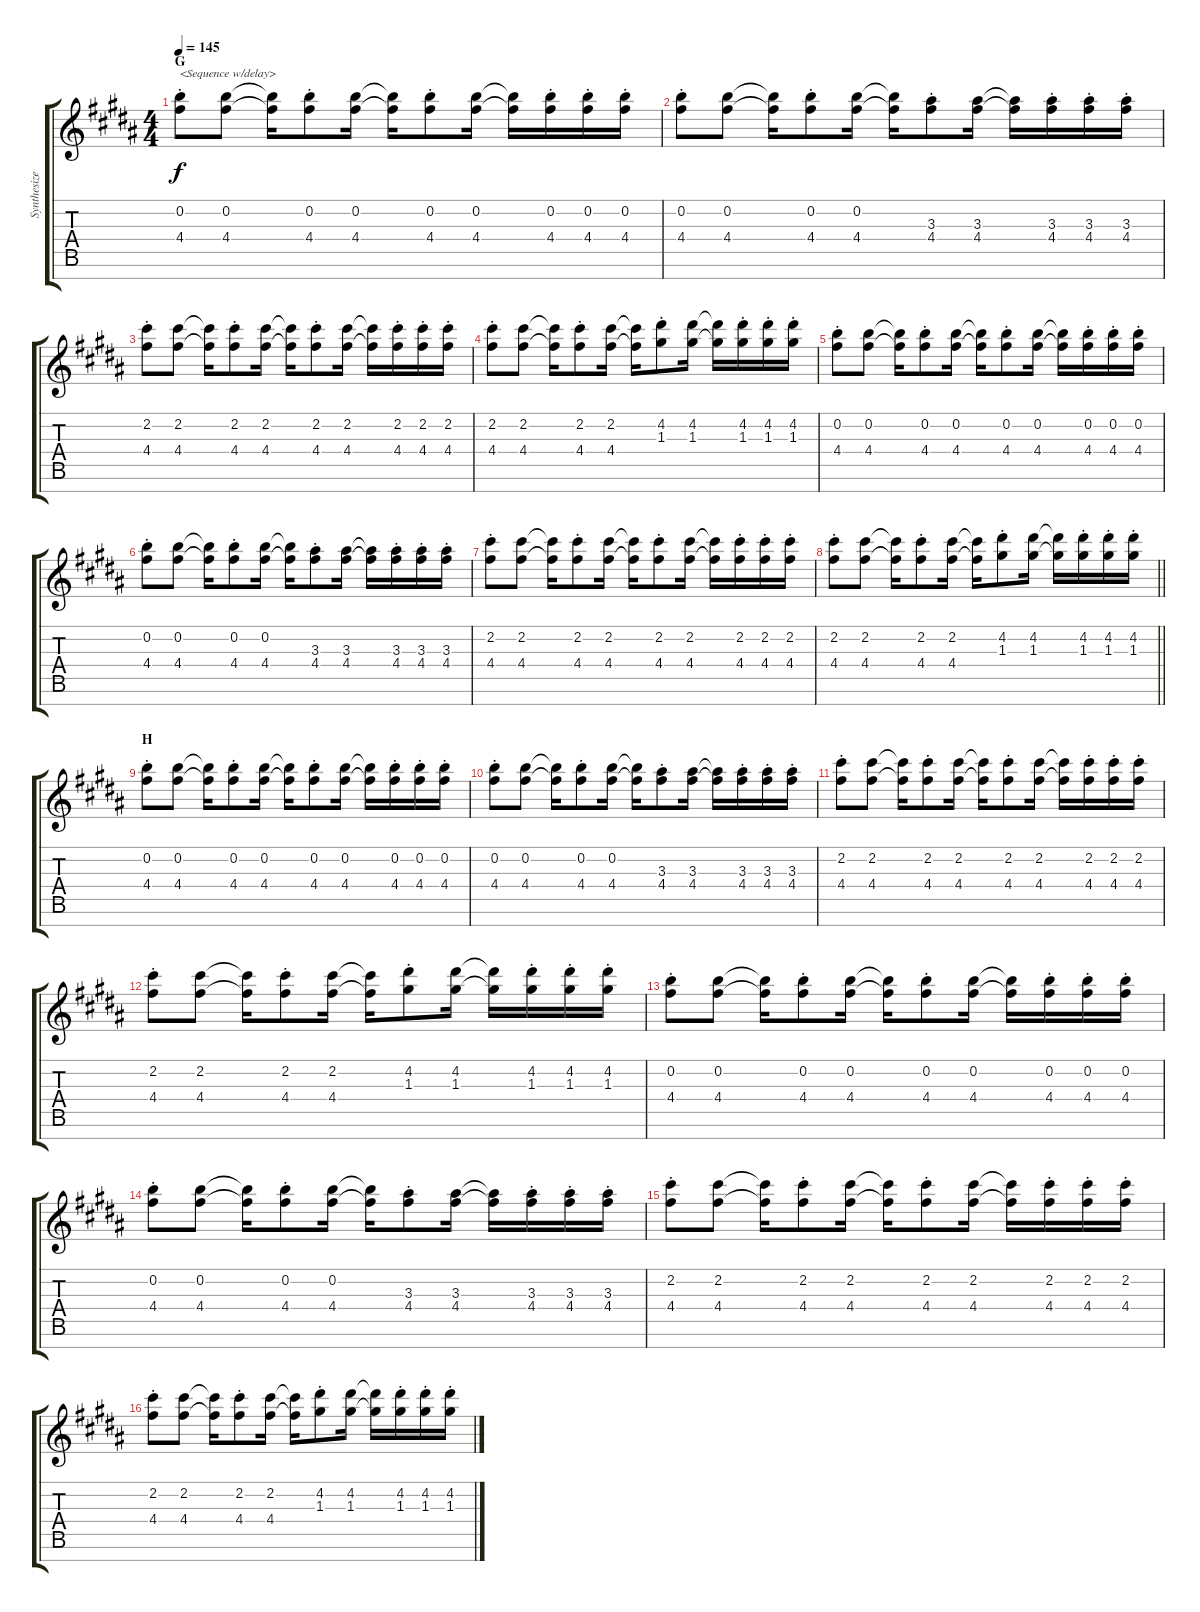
\track ("Synthesizer I" "Synthesize") {instrument lead2sawtooth}
\staff {score tabs}
\tuning (E5 B4 G4 D4 A3 E3 B2) {hide}
\ts (4 4)
\section ("" "G")
\tempo 145
\clef g2
\ks b
(0.2{st} 4.4{st}).8{ot 8vb txt "<Sequence w/delay>" dy f} (0.2 4.4).8{ot 8vb} (0.2{t} 4.4{t}).16{ot 8vb} (0.2{st} 4.4{st}).8{ot 8vb} (0.2 4.4).16{ot 8vb} (0.2{t} 4.4{t}).16{ot 8vb} (0.2{st} 4.4{st}).8{ot 8vb} (0.2 4.4).16{ot 8vb} (0.2{t} 4.4{t}).16{ot 8vb} (0.2{st} 4.4{st}).16{ot 8vb} (0.2{st} 4.4{st}).16{ot 8vb} (0.2{st} 4.4{st}).16{ot 8vb} |
(0.2{st} 4.4{st}).8{ot 8vb} (0.2 4.4).8{ot 8vb} (0.2{t} 4.4{t}).16{ot 8vb} (0.2{st} 4.4{st}).8{ot 8vb} (0.2 4.4).16{ot 8vb} (0.2{t} 4.4{t}).16{ot 8vb} (3.3{st} 4.4{st}).8{ot 8vb} (3.3 4.4).16{ot 8vb} (3.3{t} 4.4{t}).16{ot 8vb} (3.3{st} 4.4{st}).16{ot 8vb} (3.3{st} 4.4{st}).16{ot 8vb} (3.3{st} 4.4{st}).16{ot 8vb} |
(2.2{st} 4.4{st}).8{ot 8vb} (2.2 4.4).8{ot 8vb} (2.2{t} 4.4{t}).16{ot 8vb} (2.2{st} 4.4{st}).8{ot 8vb} (2.2 4.4).16{ot 8vb} (2.2{t} 4.4{t}).16{ot 8vb} (2.2{st} 4.4{st}).8{ot 8vb} (2.2 4.4).16{ot 8vb} (2.2{t} 4.4{t}).16{ot 8vb} (2.2{st} 4.4{st}).16{ot 8vb} (2.2{st} 4.4{st}).16{ot 8vb} (2.2{st} 4.4{st}).16{ot 8vb} |
(2.2{st} 4.4{st}).8{ot 8vb} (2.2 4.4).8{ot 8vb} (2.2{t} 4.4{t}).16{ot 8vb} (2.2{st} 4.4{st}).8{ot 8vb} (2.2 4.4).16{ot 8vb} (2.2{t} 4.4{t}).16{ot 8vb} (4.2{st} 1.3{st}).8{ot 8vb} (4.2 1.3).16{ot 8vb} (4.2{t} 1.3{t}).16{ot 8vb} (4.2{st} 1.3{st}).16{ot 8vb} (4.2{st} 1.3{st}).16{ot 8vb} (4.2{st} 1.3{st}).16{ot 8vb} |
(0.2{st} 4.4{st}).8{ot 8vb} (0.2 4.4).8{ot 8vb} (0.2{t} 4.4{t}).16{ot 8vb} (0.2{st} 4.4{st}).8{ot 8vb} (0.2 4.4).16{ot 8vb} (0.2{t} 4.4{t}).16{ot 8vb} (0.2{st} 4.4{st}).8{ot 8vb} (0.2 4.4).16{ot 8vb} (0.2{t} 4.4{t}).16{ot 8vb} (0.2{st} 4.4{st}).16{ot 8vb} (0.2{st} 4.4{st}).16{ot 8vb} (0.2{st} 4.4{st}).16{ot 8vb} |
(0.2{st} 4.4{st}).8{ot 8vb} (0.2 4.4).8{ot 8vb} (0.2{t} 4.4{t}).16{ot 8vb} (0.2{st} 4.4{st}).8{ot 8vb} (0.2 4.4).16{ot 8vb} (0.2{t} 4.4{t}).16{ot 8vb} (3.3{st} 4.4{st}).8{ot 8vb} (3.3 4.4).16{ot 8vb} (3.3{t} 4.4{t}).16{ot 8vb} (3.3{st} 4.4{st}).16{ot 8vb} (3.3{st} 4.4{st}).16{ot 8vb} (3.3{st} 4.4{st}).16{ot 8vb} |
(2.2{st} 4.4{st}).8{ot 8vb} (2.2 4.4).8{ot 8vb} (2.2{t} 4.4{t}).16{ot 8vb} (2.2{st} 4.4{st}).8{ot 8vb} (2.2 4.4).16{ot 8vb} (2.2{t} 4.4{t}).16{ot 8vb} (2.2{st} 4.4{st}).8{ot 8vb} (2.2 4.4).16{ot 8vb} (2.2{t} 4.4{t}).16{ot 8vb} (2.2{st} 4.4{st}).16{ot 8vb} (2.2{st} 4.4{st}).16{ot 8vb} (2.2{st} 4.4{st}).16{ot 8vb} |
\barLineRight lightlight
(2.2{st} 4.4{st}).8{ot 8vb} (2.2 4.4).8{ot 8vb} (2.2{t} 4.4{t}).16{ot 8vb} (2.2{st} 4.4{st}).8{ot 8vb} (2.2 4.4).16{ot 8vb} (2.2{t} 4.4{t}).16{ot 8vb} (4.2{st} 1.3{st}).8{ot 8vb} (4.2 1.3).16{ot 8vb} (4.2{t} 1.3{t}).16{ot 8vb} (4.2{st} 1.3{st}).16{ot 8vb} (4.2{st} 1.3{st}).16{ot 8vb} (4.2{st} 1.3{st}).16{ot 8vb} |
\section ("" "H")
(0.2{st} 4.4{st}).8{ot 8vb} (0.2 4.4).8{ot 8vb} (0.2{t} 4.4{t}).16{ot 8vb} (0.2{st} 4.4{st}).8{ot 8vb} (0.2 4.4).16{ot 8vb} (0.2{t} 4.4{t}).16{ot 8vb} (0.2{st} 4.4{st}).8{ot 8vb} (0.2 4.4).16{ot 8vb} (0.2{t} 4.4{t}).16{ot 8vb} (0.2{st} 4.4{st}).16{ot 8vb} (0.2{st} 4.4{st}).16{ot 8vb} (0.2{st} 4.4{st}).16{ot 8vb} |
(0.2{st} 4.4{st}).8{ot 8vb} (0.2 4.4).8{ot 8vb} (0.2{t} 4.4{t}).16{ot 8vb} (0.2{st} 4.4{st}).8{ot 8vb} (0.2 4.4).16{ot 8vb} (0.2{t} 4.4{t}).16{ot 8vb} (3.3{st} 4.4{st}).8{ot 8vb} (3.3 4.4).16{ot 8vb} (3.3{t} 4.4{t}).16{ot 8vb} (3.3{st} 4.4{st}).16{ot 8vb} (3.3{st} 4.4{st}).16{ot 8vb} (3.3{st} 4.4{st}).16{ot 8vb} |
(2.2{st} 4.4{st}).8{ot 8vb} (2.2 4.4).8{ot 8vb} (2.2{t} 4.4{t}).16{ot 8vb} (2.2{st} 4.4{st}).8{ot 8vb} (2.2 4.4).16{ot 8vb} (2.2{t} 4.4{t}).16{ot 8vb} (2.2{st} 4.4{st}).8{ot 8vb} (2.2 4.4).16{ot 8vb} (2.2{t} 4.4{t}).16{ot 8vb} (2.2{st} 4.4{st}).16{ot 8vb} (2.2{st} 4.4{st}).16{ot 8vb} (2.2{st} 4.4{st}).16{ot 8vb} |
(2.2{st} 4.4{st}).8{ot 8vb} (2.2 4.4).8{ot 8vb} (2.2{t} 4.4{t}).16{ot 8vb} (2.2{st} 4.4{st}).8{ot 8vb} (2.2 4.4).16{ot 8vb} (2.2{t} 4.4{t}).16{ot 8vb} (4.2{st} 1.3{st}).8{ot 8vb} (4.2 1.3).16{ot 8vb} (4.2{t} 1.3{t}).16{ot 8vb} (4.2{st} 1.3{st}).16{ot 8vb} (4.2{st} 1.3{st}).16{ot 8vb} (4.2{st} 1.3{st}).16{ot 8vb} |
(0.2{st} 4.4{st}).8{ot 8vb} (0.2 4.4).8{ot 8vb} (0.2{t} 4.4{t}).16{ot 8vb} (0.2{st} 4.4{st}).8{ot 8vb} (0.2 4.4).16{ot 8vb} (0.2{t} 4.4{t}).16{ot 8vb} (0.2{st} 4.4{st}).8{ot 8vb} (0.2 4.4).16{ot 8vb} (0.2{t} 4.4{t}).16{ot 8vb} (0.2{st} 4.4{st}).16{ot 8vb} (0.2{st} 4.4{st}).16{ot 8vb} (0.2{st} 4.4{st}).16{ot 8vb} |
(0.2{st} 4.4{st}).8{ot 8vb} (0.2 4.4).8{ot 8vb} (0.2{t} 4.4{t}).16{ot 8vb} (0.2{st} 4.4{st}).8{ot 8vb} (0.2 4.4).16{ot 8vb} (0.2{t} 4.4{t}).16{ot 8vb} (3.3{st} 4.4{st}).8{ot 8vb} (3.3 4.4).16{ot 8vb} (3.3{t} 4.4{t}).16{ot 8vb} (3.3{st} 4.4{st}).16{ot 8vb} (3.3{st} 4.4{st}).16{ot 8vb} (3.3{st} 4.4{st}).16{ot 8vb} |
(2.2{st} 4.4{st}).8{ot 8vb} (2.2 4.4).8{ot 8vb} (2.2{t} 4.4{t}).16{ot 8vb} (2.2{st} 4.4{st}).8{ot 8vb} (2.2 4.4).16{ot 8vb} (2.2{t} 4.4{t}).16{ot 8vb} (2.2{st} 4.4{st}).8{ot 8vb} (2.2 4.4).16{ot 8vb} (2.2{t} 4.4{t}).16{ot 8vb} (2.2{st} 4.4{st}).16{ot 8vb} (2.2{st} 4.4{st}).16{ot 8vb} (2.2{st} 4.4{st}).16{ot 8vb} |
(2.2{st} 4.4{st}).8{ot 8vb} (2.2 4.4).8{ot 8vb} (2.2{t} 4.4{t}).16{ot 8vb} (2.2{st} 4.4{st}).8{ot 8vb} (2.2 4.4).16{ot 8vb} (2.2{t} 4.4{t}).16{ot 8vb} (4.2{st} 1.3{st}).8{ot 8vb} (4.2 1.3).16{ot 8vb} (4.2{t} 1.3{t}).16{ot 8vb} (4.2{st} 1.3{st}).16{ot 8vb} (4.2{st} 1.3{st}).16{ot 8vb} (4.2{st} 1.3{st}).16{ot 8vb}
